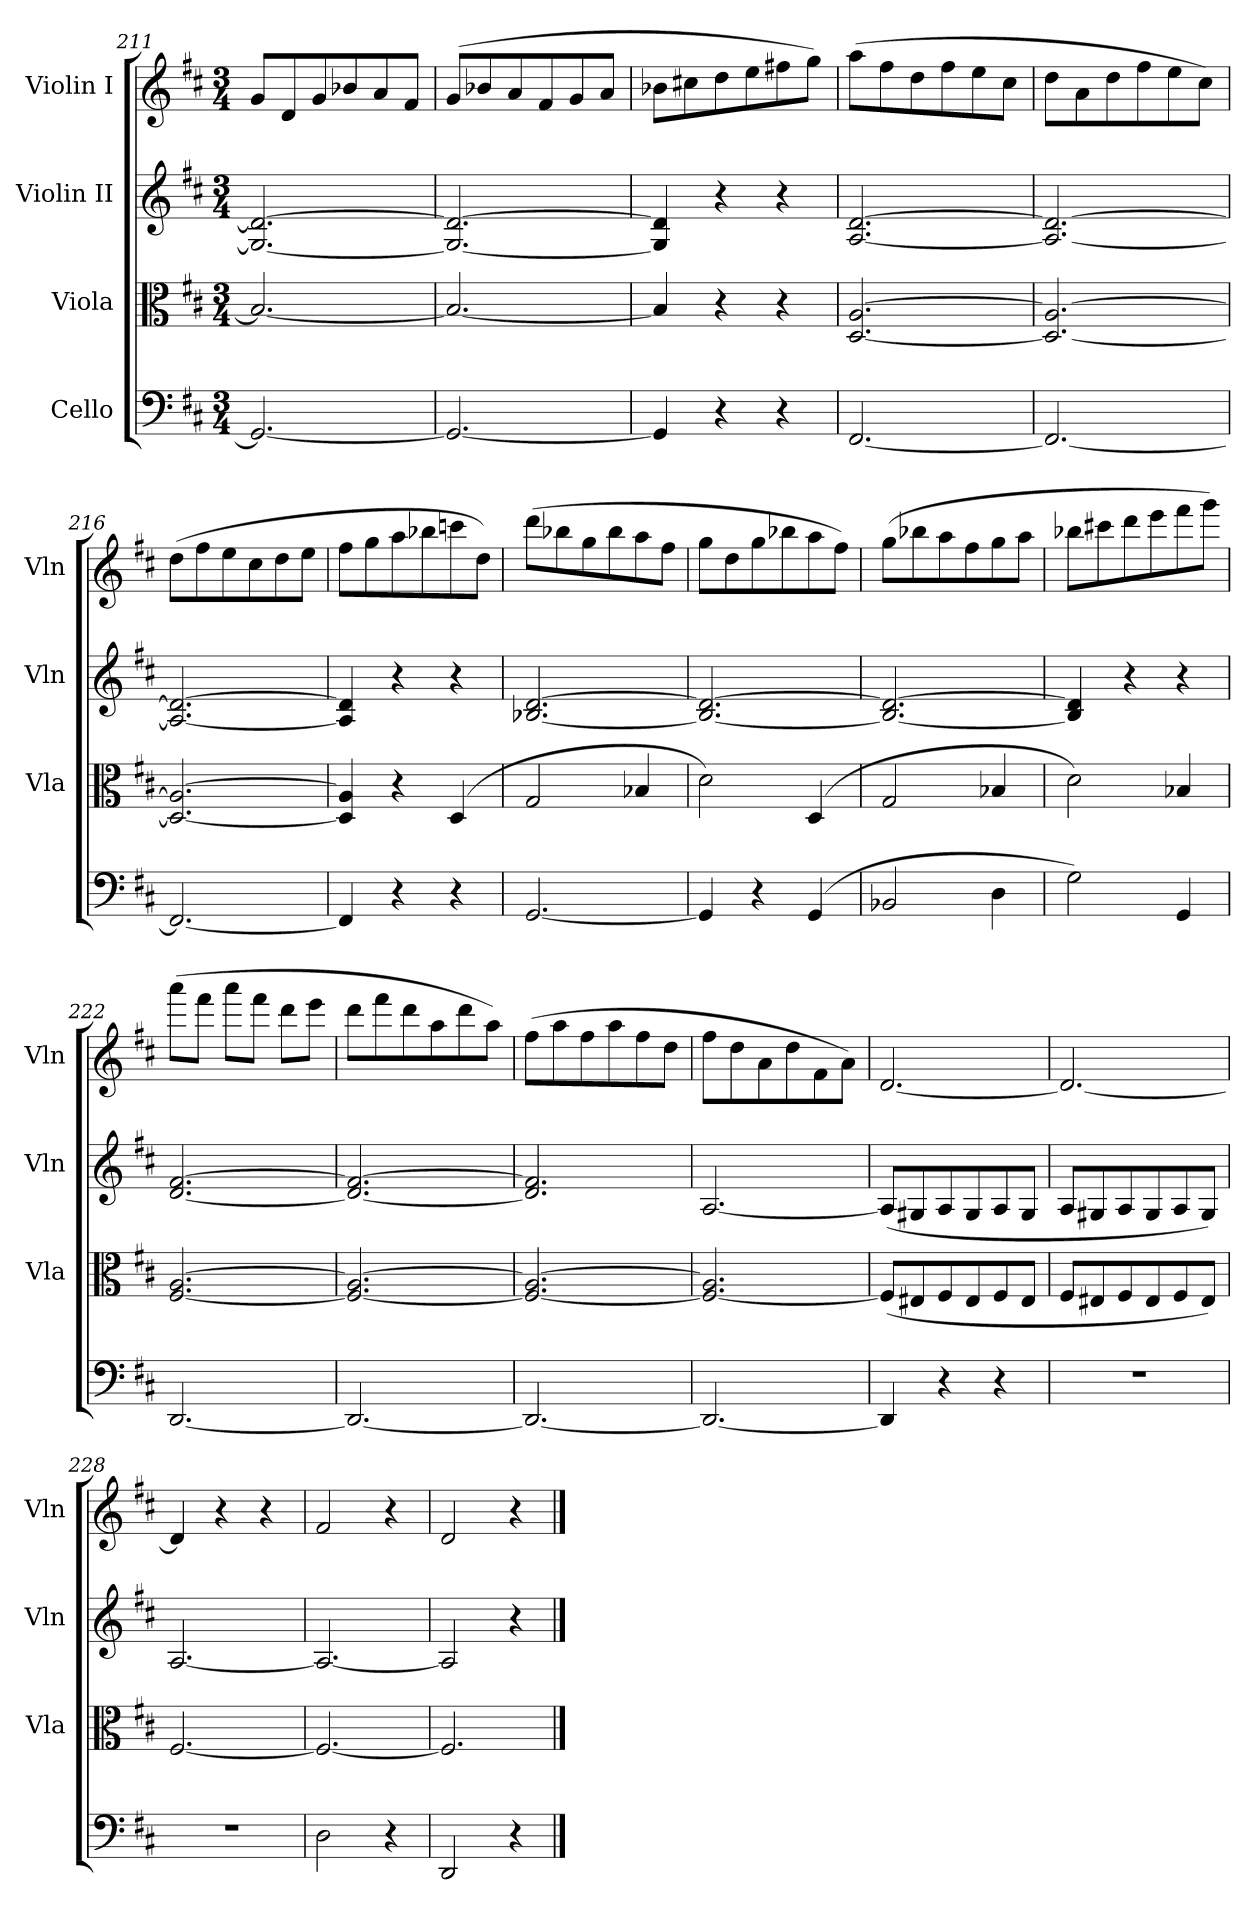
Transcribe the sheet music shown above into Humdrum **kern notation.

**kern	**kern	**kern	**kern
*part4	*part3	*part2	*part1
*staff4	*staff3	*staff2	*staff1
*I"Cello	*I"Viola	*I"Violin II	*I"Violin I
*	*I'Vla	*I'Vln	*I'Vln
*clefF4	*clefC3	*clefG2	*clefG2
*k[f#c#]	*k[f#c#]	*k[f#c#]	*k[f#c#]
*M3/4	*M3/4	*M3/4	*M3/4
=211	=211	=211	=211
2.GG/_	2.B-/_	2.G/_ 2.d/_	8g/L
.	.	.	8d/
.	.	.	8g/
.	.	.	8b-X/
.	.	.	8a/
.	.	.	8f#/J
=212	=212	=212	=212
2.GG/_	2.B-/_	2.G/_ 2.d/_	(>8g/L
.	.	.	8b-X/
.	.	.	8a/
.	.	.	8f#/
.	.	.	8g/
.	.	.	8a/J
=213	=213	=213	=213
4GG/]	4B-/]	4G/] 4d/]	8b-X\L
.	.	.	8cc#X\
4r	4r	4r	8dd\
.	.	.	8ee\
4r	4r	4r	8ff#X\
.	.	.	8gg\J)
=214	=214	=214	=214
[2.FF#/	[2.D/ [2.A/	[2.A/ [2.d/	(>8aa\L
.	.	.	8ff#\
.	.	.	8dd\
.	.	.	8ff#\
.	.	.	8ee\
.	.	.	8cc#\J
=215	=215	=215	=215
2.FF#/_	2.D/_ 2.A/_	2.A/_ 2.d/_	8dd\L
.	.	.	8a\
.	.	.	8dd\
.	.	.	8ff#\
.	.	.	8ee\
.	.	.	8cc#\J)
=216	=216	=216	=216
2.FF#/_	2.D/_ 2.A/_	2.A/_ 2.d/_	(>8dd\L
.	.	.	8ff#\
.	.	.	8ee\
.	.	.	8cc#\
.	.	.	8dd\
.	.	.	8ee\J
=217	=217	=217	=217
4FF#/]	4D/] 4A/]	4A/] 4d/]	8ff#\L
.	.	.	8gg\
4r	4r	4r	8aa\
.	.	.	8bb-X\
4r	(>4D/	4r	8cccn\
.	.	.	8dd\J)
=218	=218	=218	=218
[2.GG/	2G/	[2.B-X/ [2.d/	(>8ddd\L
.	.	.	8bb-X\
.	.	.	8gg\
.	.	.	8bb-\
.	4B-X/	.	8aa\
.	.	.	8ff#\J
=219	=219	=219	=219
4GG/]	2d\)	2.B-/_ 2.d/_	8gg\L
.	.	.	8dd\
4r	.	.	8gg\
.	.	.	8bb-X\
(>4GG/	(>4D/	.	8aa\
.	.	.	8ff#\J)
=220	=220	=220	=220
2BB-X/	2G/	2.B-/_ 2.d/_	(>8gg\L
.	.	.	8bb-X\
.	.	.	8aa\
.	.	.	8ff#\
4D\	4B-X/	.	8gg\
.	.	.	8aa\J
!!LO:LB:g=z
=221	=221	=221	=221
2G\)	2d\)	4B-/] 4d/]	8bb-X\L
.	.	.	8ccc#X\
.	.	4r	8ddd\
.	.	.	8eee\
4GG/	4B-X/	4r	8fff#\
.	.	.	8ggg\J)
=222	=222	=222	=222
[2.DD/	[2.F#/ [2.A/	[2.d/ [2.f#/	(>8aaa\L
.	.	.	8fff#\J
.	.	.	8aaa\L
.	.	.	8fff#\J
.	.	.	8ddd\L
.	.	.	8eee\J
=223	=223	=223	=223
2.DD/_	2.F#/_ 2.A/_	2.d/_ 2.f#/_	8ddd\L
.	.	.	8fff#\
.	.	.	8ddd\
.	.	.	8aa\
.	.	.	8ddd\
.	.	.	8aa\J)
=224	=224	=224	=224
2.DD/_	2.F#/_ 2.A/_	2.d/] 2.f#/]	(>8ff#\L
.	.	.	8aa\
.	.	.	8ff#\
.	.	.	8aa\
.	.	.	8ff#\
.	.	.	8dd\J
=225	=225	=225	=225
2.DD/_	2.F#/_ 2.A/]	[2.A/	8ff#\L
.	.	.	8dd\
.	.	.	8a\
.	.	.	8dd\
.	.	.	8f#\
.	.	.	8a\J)
=226	=226	=226	=226
4DD/]	(>8F#/L]	(>8A/L]	[2.d/
.	8E#X/	8G#X/	.
4r	8F#/	8A/	.
.	8E#/	8G#/	.
4r	8F#/	8A/	.
.	8E#/J	8G#/J	.
=227	=227	=227	=227
2.r	8F#/L	8A/L	2.d/_
.	8E#X/	8G#X/	.
.	8F#/	8A/	.
.	8E#/	8G#/	.
.	8F#/	8A/	.
.	8E#/J)	8G#/J)	.
=228	=228	=228	=228
2.r	[2.F#/	[2.A/	4d/]
.	.	.	4r
.	.	.	4r
=229	=229	=229	=229
2D\	2.F#/_	2.A/_	2f#/
4r	.	.	4r
=230	=230	=230	=230
2DD/	2.F#/]	2A/]	2d/
4r	.	4r	4r
==	==	==	==
*-	*-	*-	*-
